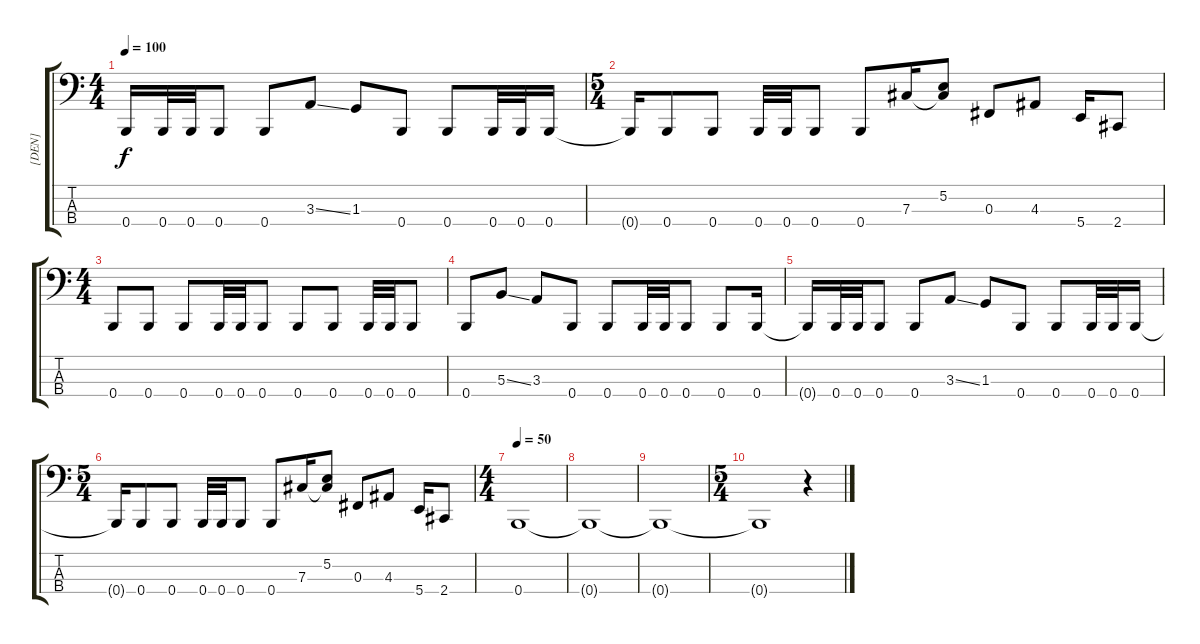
\track ("[DEN]" "[DEN]") {instrument electricbasspick}
\staff {score tabs}
\tuning (E2 B1 Gb1 B0) {hide}
\ts (4 4)
\tempo 100
\clef f4
\ks c
0.4{t}.16{dy f} 0.4.32 0.4.32 0.4.8 0.4.8 3.3{ss}.8 1.3.8 0.4.8 0.4.8 0.4.32 0.4.32 0.4.16 |
\ts (5 4)
0.4{t}.16 0.4.8 0.4.8 0.4.32 0.4.32 0.4.8 0.4.8 7.3.16 (5.2 7.3{t}).8 0.3.8 4.3.8 5.4.16 2.4.8 |
\ts (4 4)
0.4.8 0.4.8 0.4.8 0.4.32 0.4.32 0.4.8 0.4.8 0.4.8 0.4.32 0.4.32 0.4.8 |
0.4.8 5.3{ss}.8 3.3.8 0.4.8 0.4.8 0.4.32 0.4.32 0.4.8 0.4.8 0.4.16 |
0.4{t}.16 0.4.32 0.4.32 0.4.8 0.4.8 3.3{ss}.8 1.3.8 0.4.8 0.4.8 0.4.32 0.4.32 0.4.16 |
\ts (5 4)
0.4{t}.16 0.4.8 0.4.8 0.4.32 0.4.32 0.4.8 0.4.8 7.3.16 (5.2 7.3{t}).8 0.3.8 4.3.8 5.4.16 2.4.8 |
\ts (4 4)
\tempo 50
0.4.1 |
0.4{t}.1 |
0.4{t}.1 |
\ts (5 4)
0.4{t}.1 r.4
